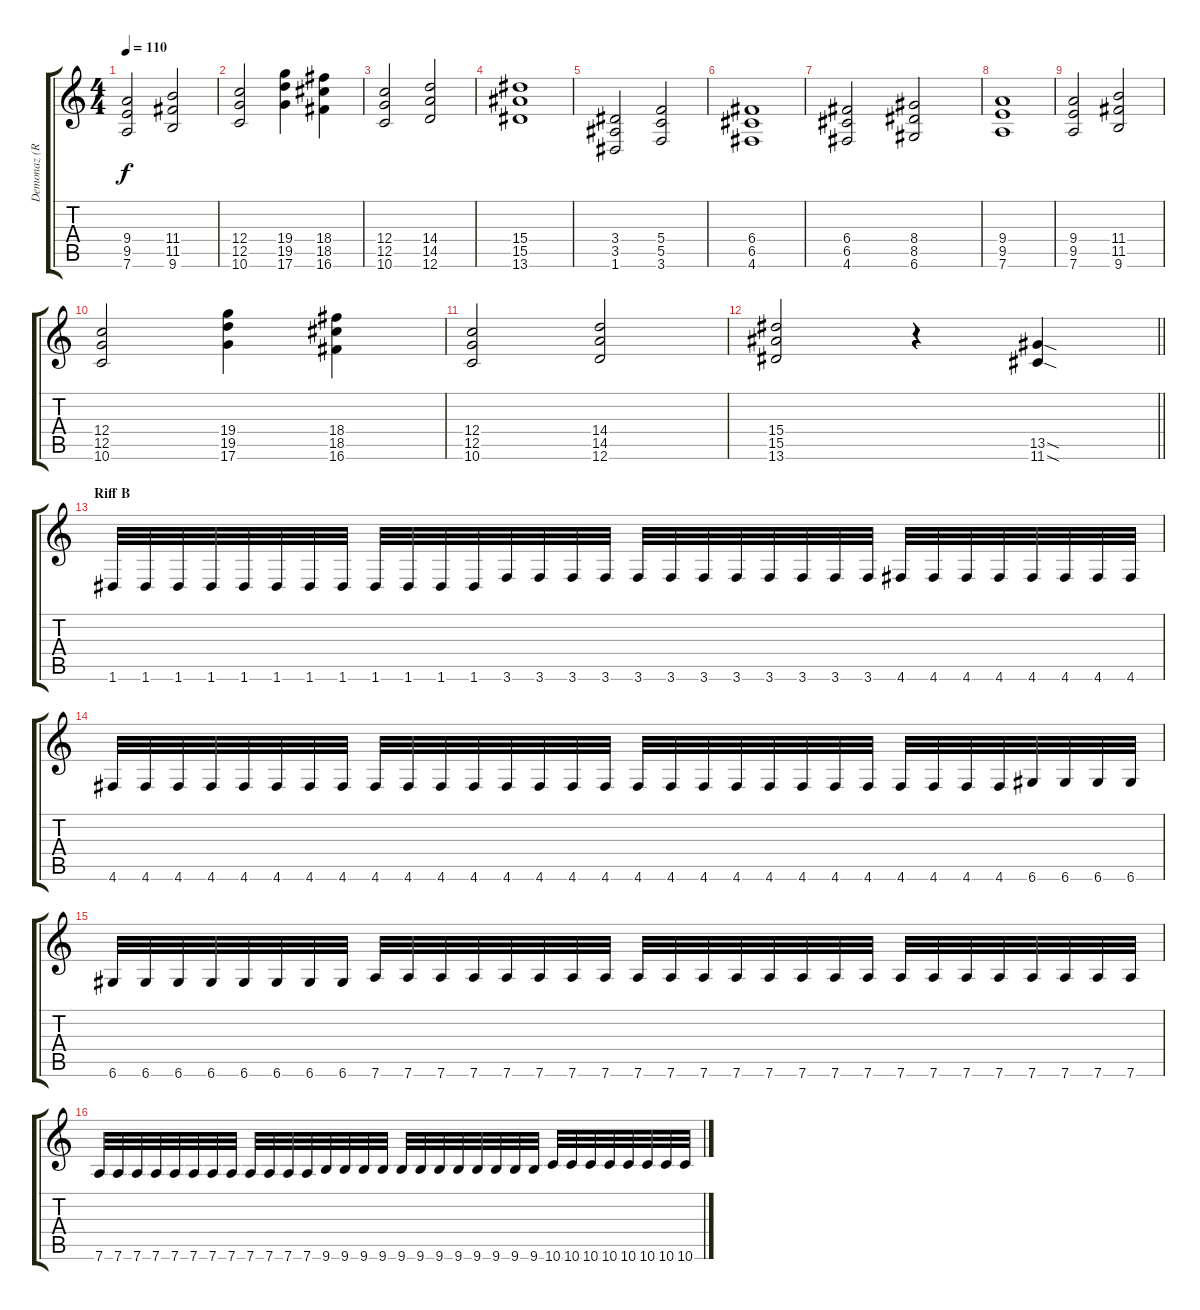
\track ("Demonaz (Right)" "Demonaz (R") {instrument distortionguitar}
\staff {score tabs}
\tuning (D4 A3 F3 C3 G2 D2) {hide}
\ts (4 4)
\tempo 110
\clef g2
\ks c
(9.4 9.5 7.6).2{dy f} (11.4 11.5 9.6).2 |
(12.4 12.5 10.6).2 (19.4 19.5 17.6).4 (18.4 18.5 16.6).4 |
(12.4 12.5 10.6).2 (14.4 14.5 12.6).2 |
(15.4 15.5 13.6).1 |
(3.4 3.5 1.6).2 (5.4 5.5 3.6).2 |
(6.4 6.5 4.6).1 |
(6.4 6.5 4.6).2 (8.4 8.5 6.6).2 |
(9.4 9.5 7.6).1 |
(9.4 9.5 7.6).2 (11.4 11.5 9.6).2 |
(12.4 12.5 10.6).2 (19.4 19.5 17.6).4 (18.4 18.5 16.6).4 |
(12.4 12.5 10.6).2 (14.4 14.5 12.6).2 |
\barLineRight lightlight
(15.4 15.5 13.6).2 r.4 (13.5{sod} 11.6{sod}).4 |
\section ("" "Riff B")
1.6.32 1.6.32 1.6.32 1.6.32 1.6.32 1.6.32 1.6.32 1.6.32 1.6.32 1.6.32 1.6.32 1.6.32 3.6.32 3.6.32 3.6.32 3.6.32 3.6.32 3.6.32 3.6.32 3.6.32 3.6.32 3.6.32 3.6.32 3.6.32 4.6.32 4.6.32 4.6.32 4.6.32 4.6.32 4.6.32 4.6.32 4.6.32 |
4.6.32 4.6.32 4.6.32 4.6.32 4.6.32 4.6.32 4.6.32 4.6.32 4.6.32 4.6.32 4.6.32 4.6.32 4.6.32 4.6.32 4.6.32 4.6.32 4.6.32 4.6.32 4.6.32 4.6.32 4.6.32 4.6.32 4.6.32 4.6.32 4.6.32 4.6.32 4.6.32 4.6.32 6.6.32 6.6.32 6.6.32 6.6.32 |
6.6.32 6.6.32 6.6.32 6.6.32 6.6.32 6.6.32 6.6.32 6.6.32 7.6.32 7.6.32 7.6.32 7.6.32 7.6.32 7.6.32 7.6.32 7.6.32 7.6.32 7.6.32 7.6.32 7.6.32 7.6.32 7.6.32 7.6.32 7.6.32 7.6.32 7.6.32 7.6.32 7.6.32 7.6.32 7.6.32 7.6.32 7.6.32 |
7.6.32 7.6.32 7.6.32 7.6.32 7.6.32 7.6.32 7.6.32 7.6.32 7.6.32 7.6.32 7.6.32 7.6.32 9.6.32 9.6.32 9.6.32 9.6.32 9.6.32 9.6.32 9.6.32 9.6.32 9.6.32 9.6.32 9.6.32 9.6.32 10.6.32 10.6.32 10.6.32 10.6.32 10.6.32 10.6.32 10.6.32 10.6.32
